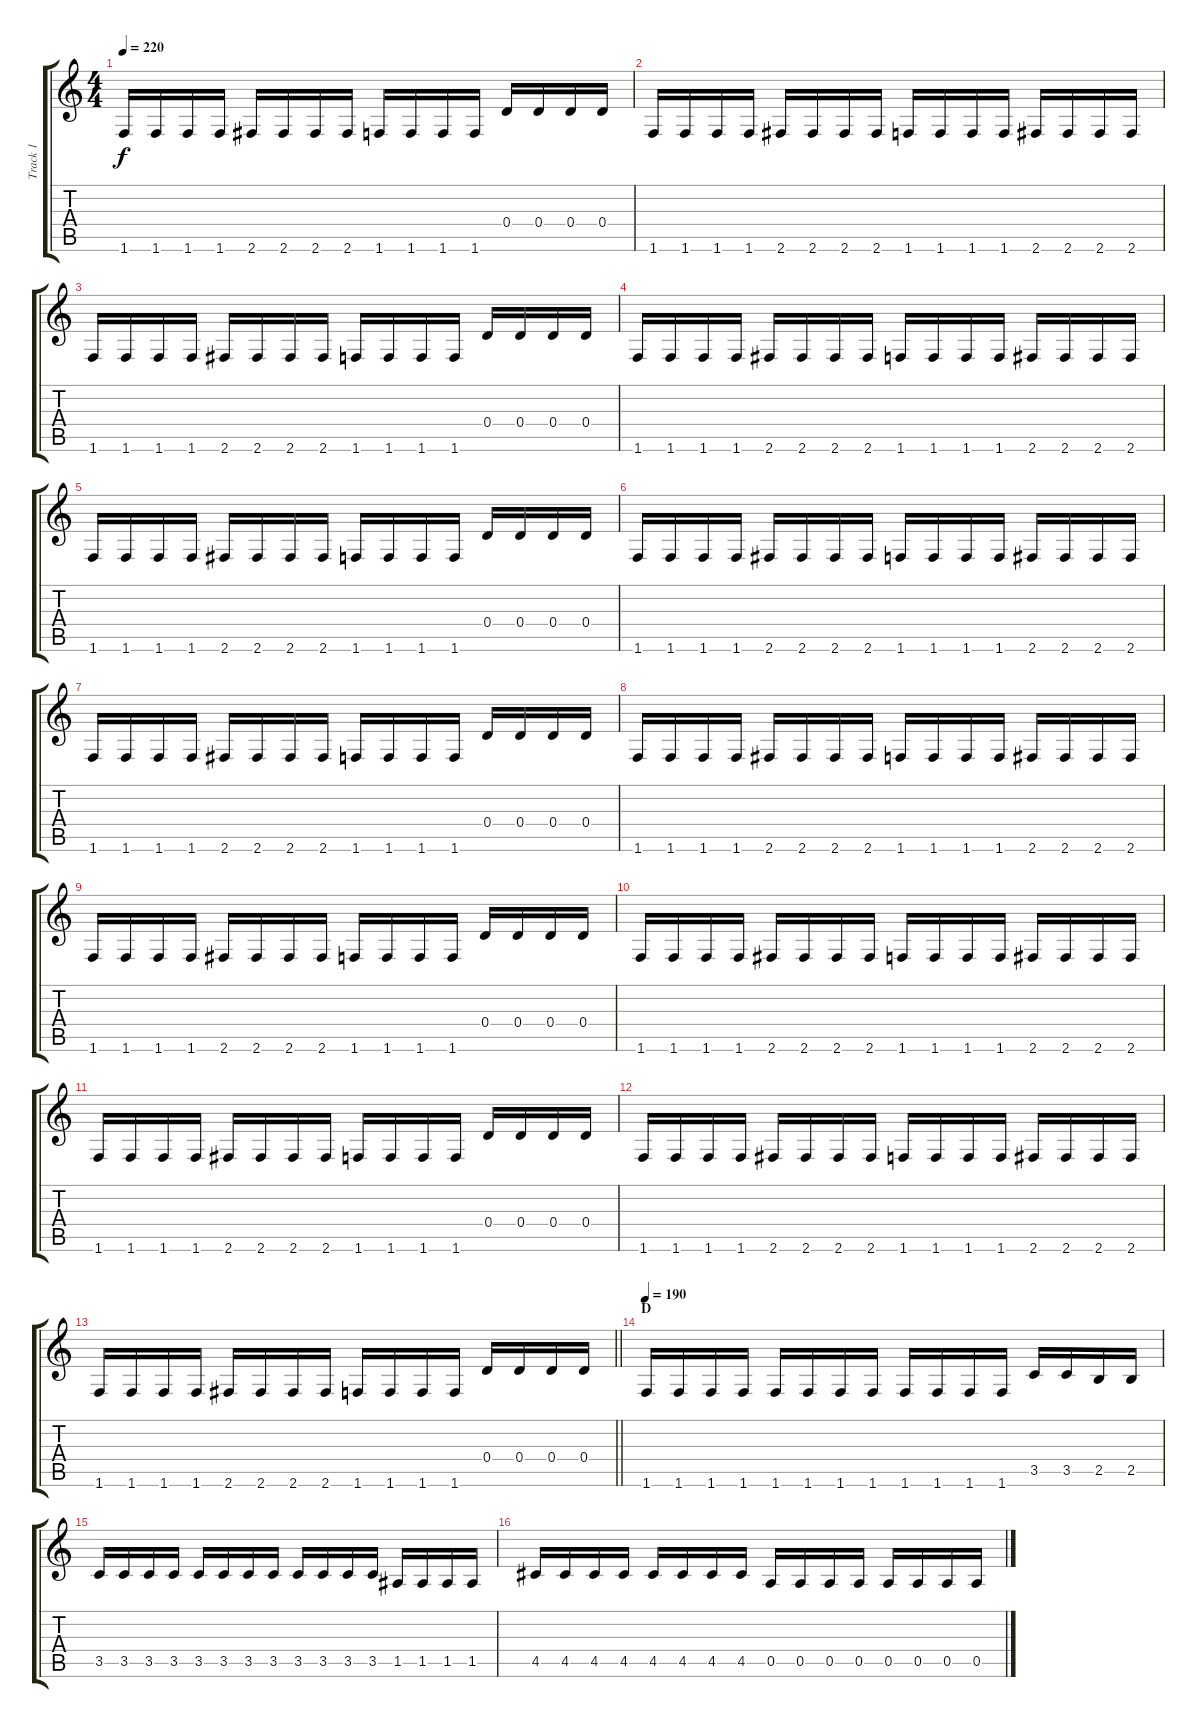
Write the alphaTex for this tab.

\track ("Track 1" "Track 1") {instrument overdrivenguitar}
\staff {score tabs}
\tuning (E4 B3 G3 D3 A2 E2) {hide}
\ts (4 4)
\tempo 220
\clef g2
\ks c
1.6.16{dy f} 1.6.16 1.6.16 1.6.16 2.6.16 2.6.16 2.6.16 2.6.16 1.6.16 1.6.16 1.6.16 1.6.16 0.4.16 0.4.16 0.4.16 0.4.16 |
1.6.16 1.6.16 1.6.16 1.6.16 2.6.16 2.6.16 2.6.16 2.6.16 1.6.16 1.6.16 1.6.16 1.6.16 2.6.16 2.6.16 2.6.16 2.6.16 |
1.6.16 1.6.16 1.6.16 1.6.16 2.6.16 2.6.16 2.6.16 2.6.16 1.6.16 1.6.16 1.6.16 1.6.16 0.4.16 0.4.16 0.4.16 0.4.16 |
1.6.16 1.6.16 1.6.16 1.6.16 2.6.16 2.6.16 2.6.16 2.6.16 1.6.16 1.6.16 1.6.16 1.6.16 2.6.16 2.6.16 2.6.16 2.6.16 |
1.6.16 1.6.16 1.6.16 1.6.16 2.6.16 2.6.16 2.6.16 2.6.16 1.6.16 1.6.16 1.6.16 1.6.16 0.4.16 0.4.16 0.4.16 0.4.16 |
1.6.16 1.6.16 1.6.16 1.6.16 2.6.16 2.6.16 2.6.16 2.6.16 1.6.16 1.6.16 1.6.16 1.6.16 2.6.16 2.6.16 2.6.16 2.6.16 |
1.6.16 1.6.16 1.6.16 1.6.16 2.6.16 2.6.16 2.6.16 2.6.16 1.6.16 1.6.16 1.6.16 1.6.16 0.4.16 0.4.16 0.4.16 0.4.16 |
1.6.16 1.6.16 1.6.16 1.6.16 2.6.16 2.6.16 2.6.16 2.6.16 1.6.16 1.6.16 1.6.16 1.6.16 2.6.16 2.6.16 2.6.16 2.6.16 |
1.6.16 1.6.16 1.6.16 1.6.16 2.6.16 2.6.16 2.6.16 2.6.16 1.6.16 1.6.16 1.6.16 1.6.16 0.4.16 0.4.16 0.4.16 0.4.16 |
1.6.16 1.6.16 1.6.16 1.6.16 2.6.16 2.6.16 2.6.16 2.6.16 1.6.16 1.6.16 1.6.16 1.6.16 2.6.16 2.6.16 2.6.16 2.6.16 |
1.6.16 1.6.16 1.6.16 1.6.16 2.6.16 2.6.16 2.6.16 2.6.16 1.6.16 1.6.16 1.6.16 1.6.16 0.4.16 0.4.16 0.4.16 0.4.16 |
1.6.16 1.6.16 1.6.16 1.6.16 2.6.16 2.6.16 2.6.16 2.6.16 1.6.16 1.6.16 1.6.16 1.6.16 2.6.16 2.6.16 2.6.16 2.6.16 |
\barLineRight lightlight
1.6.16 1.6.16 1.6.16 1.6.16 2.6.16 2.6.16 2.6.16 2.6.16 1.6.16 1.6.16 1.6.16 1.6.16 0.4.16 0.4.16 0.4.16 0.4.16 |
\section ("" "D")
\tempo 190
1.6.16 1.6.16 1.6.16 1.6.16 1.6.16 1.6.16 1.6.16 1.6.16 1.6.16 1.6.16 1.6.16 1.6.16 3.5.16 3.5.16 2.5.16 2.5.16 |
3.5.16 3.5.16 3.5.16 3.5.16 3.5.16 3.5.16 3.5.16 3.5.16 3.5.16 3.5.16 3.5.16 3.5.16 1.5.16 1.5.16 1.5.16 1.5.16 |
4.5.16 4.5.16 4.5.16 4.5.16 4.5.16 4.5.16 4.5.16 4.5.16 0.5.16 0.5.16 0.5.16 0.5.16 0.5.16 0.5.16 0.5.16 0.5.16
